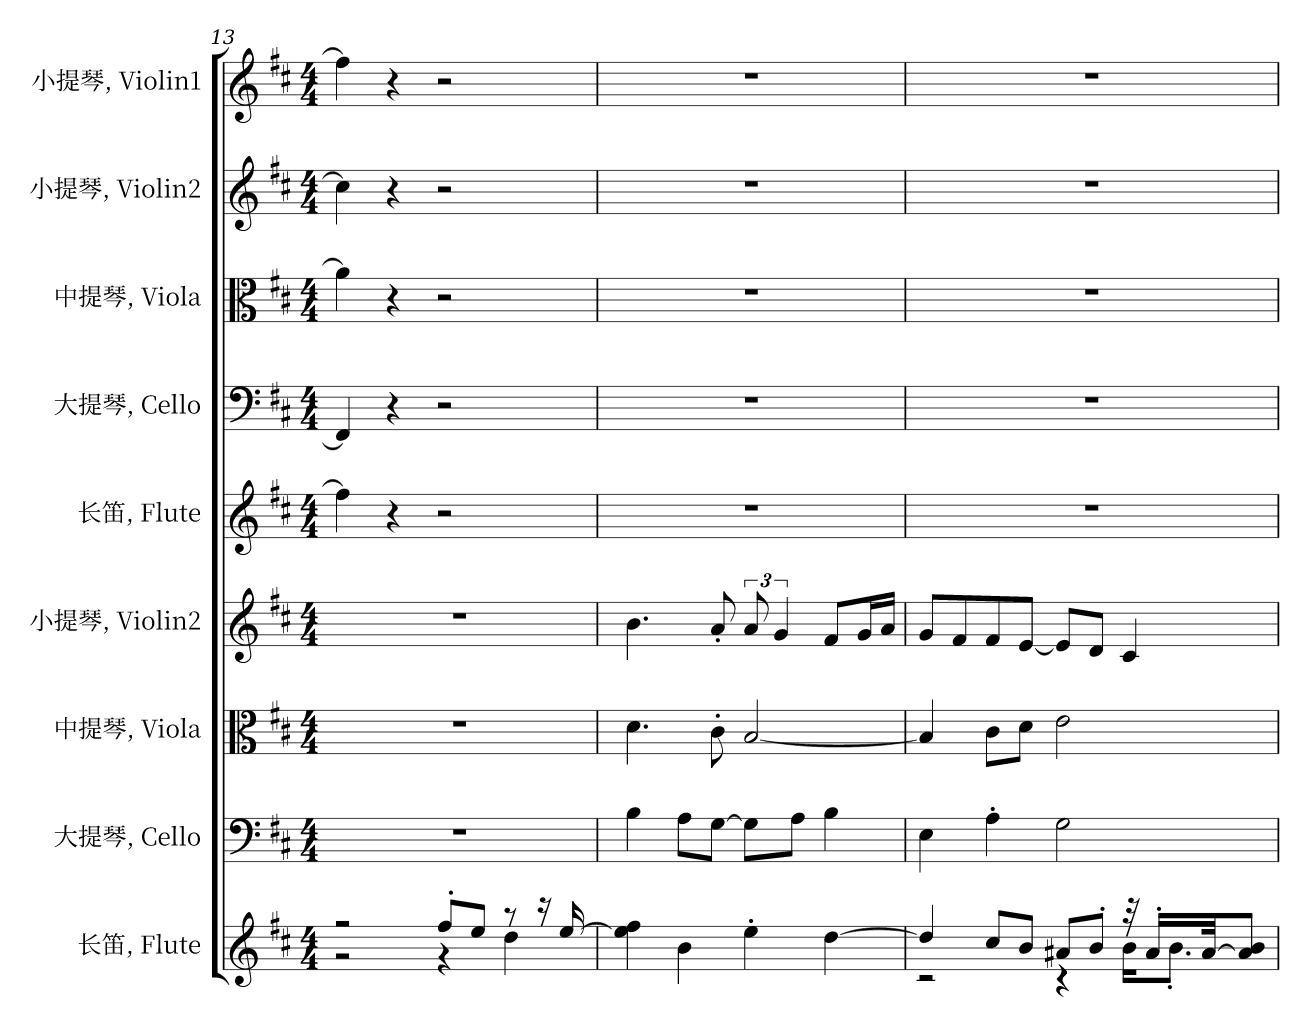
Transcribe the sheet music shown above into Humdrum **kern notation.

**kern	**kern	**kern	**kern	**kern	**kern	**kern	**kern	**kern
*part9	*part8	*part7	*part6	*part5	*part4	*part3	*part2	*part1
*staff9	*staff8	*staff7	*staff6	*staff5	*staff4	*staff3	*staff2	*staff1
*I"长笛, Flute	*I"大提琴, Cello	*I"中提琴, Viola	*I"小提琴, Violin2	*I"长笛, Flute	*I"大提琴, Cello	*I"中提琴, Viola	*I"小提琴, Violin2	*I"小提琴, Violin1
*I'Fl.	*	*I'Vla.	*I'Vln.	*I'Fl.	*	*I'Vla.	*I'Vln.	*I'Vln.
*clefG2	*clefF4	*clefC3	*clefG2	*clefG2	*clefF4	*clefC3	*clefG2	*clefG2
*k[f#c#]	*k[f#c#]	*k[f#c#]	*k[f#c#]	*k[f#c#]	*k[f#c#]	*k[f#c#]	*k[f#c#]	*k[f#c#]
*M4/4	*M4/4	*M4/4	*M4/4	*M4/4	*M4/4	*M4/4	*M4/4	*M4/4
=13	=13	=13	=13	=13	=13	=13	=13	=13
*^	*	*	*	*	*	*	*	*
2r	2r	1r	1r	1r	4ff#\]	4FF#/]	4a#\]	4cc#\]	4ff#\]
.	.	.	.	.	4r	4r	4r	4r	4r
8ff#'/L	4r	.	.	.	2r	2r	2r	2r	2r
8ee/J	.	.	.	.	.	.	.	.	.
8r	4dd\	.	.	.	.	.	.	.	.
16r	.	.	.	.	.	.	.	.	.
[16ee/	.	.	.	.	.	.	.	.	.
*v	*v	*	*	*	*	*	*	*	*
!!LO:PB:g=z
=14	=14	=14	=14	=14	=14	=14	=14	=14
4ee\] 4ff#\	4B\	4.d\	4.b\	1r	1r	1r	1r	1r
4b\	8A\L	.	.	.	.	.	.	.
.	[8G\J	8c#'\	8a'/	.	.	.	.	.
4ee'\	8G\L]	[2B/	12a/	.	.	.	.	.
.	.	.	6g/	.	.	.	.	.
.	8A\J	.	.	.	.	.	.	.
[4dd\	4B\	.	8f#/L	.	.	.	.	.
.	.	.	16g/L	.	.	.	.	.
.	.	.	16a/JJ	.	.	.	.	.
=15	=15	=15	=15	=15	=15	=15	=15	=15
*^	*	*	*	*	*	*	*	*
4dd/]	2r	4E\	4B/]	8g/L	1r	1r	1r	1r	1r
.	.	.	.	8f#/	.	.	.	.	.
8cc#/L	.	4A'\	8c#\L	8f#/	.	.	.	.	.
8b/J	.	.	8d\J	[8e/J	.	.	.	.	.
8a#X/L	4r	2G\	2e\	8e/L]	.	.	.	.	.
8b'/J	.	.	.	8d/J	.	.	.	.	.
32r	16b\KL	.	.	4c#/	.	.	.	.	.
16a#'/LL	.	.	.	.	.	.	.	.	.
.	8.b'\J	.	.	.	.	.	.	.	.
[32a#/JK	.	.	.	.	.	.	.	.	.
8a#/] 8b/J	.	.	.	.	.	.	.	.	.
*v	*v	*	*	*	*	*	*	*	*
=	=	=	=	=	=	=	=	=
*-	*-	*-	*-	*-	*-	*-	*-	*-
